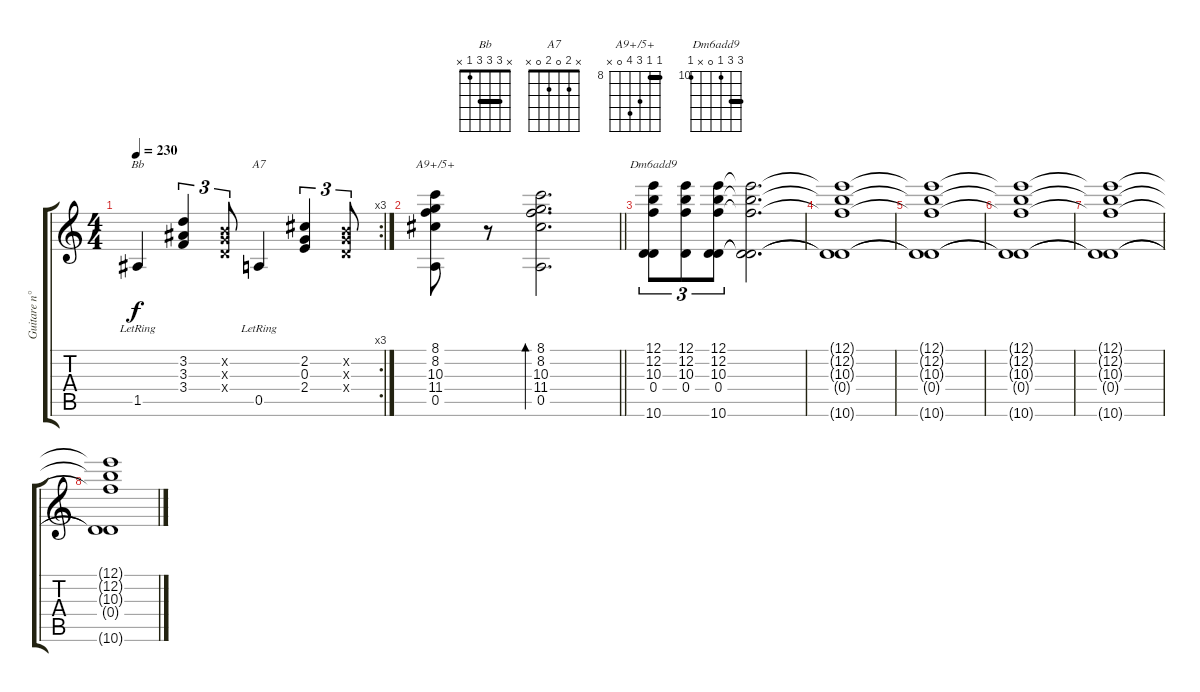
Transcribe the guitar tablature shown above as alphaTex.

\track ("Guitare n°2" "Guitare n°") {instrument acousticguitarsteel}
\staff {score tabs}
\tuning (E4 B3 G3 D3 A2 E2) {hide}
\chord ("Bb" x 3 3 3 1 x) {barre 3}
\chord ("A7" x 2 0 2 0 x)
\chord ("A9+/5+" 8 8 10 11 0 x) {firstfret 8 barre 8}
\chord ("Dm6add9" 12 12 10 0 x 10) {firstfret 10 barre 12}
\rc 3
\ts (4 4)
\tempo 230
\clef g2
\ks c
1.5{lr}.4{ch "Bb" dy f} (3.2 3.3 3.4).4{tu (3 2)} (0.2{x} 0.3{x} 0.4{x}).8{tu (3 2)} 0.5{lr}.4{ch "A7"} (2.2 0.3 2.4).4{tu (3 2)} (0.2{x} 0.3{x} 0.4{x}).8{tu (3 2)} |
\barLineRight lightlight
(8.1 8.2 10.3 11.4 0.5).8{ch "A9+/5+"} r.8 (8.1 8.2 10.3 11.4 0.5).2{d bd 480} |
(12.1 12.2 10.3 0.4 10.6).8{tu (3 2) ch "Dm6add9"} (12.1 12.2 10.3 0.4).8{tu (3 2)} (12.1 12.2 10.3 0.4 10.6).8{tu (3 2)} (12.1{t} 12.2{t} 10.3{t} 0.4{t} 10.6{t}).2{d} |
(12.1{t} 12.2{t} 10.3{t} 0.4{t} 10.6{t}).1 |
(12.1{t} 12.2{t} 10.3{t} 0.4{t} 10.6{t}).1 |
(12.1{t} 12.2{t} 10.3{t} 0.4{t} 10.6{t}).1 |
(12.1{t} 12.2{t} 10.3{t} 0.4{t} 10.6{t}).1 |
(12.1{t} 12.2{t} 10.3{t} 0.4{t} 10.6{t}).1
